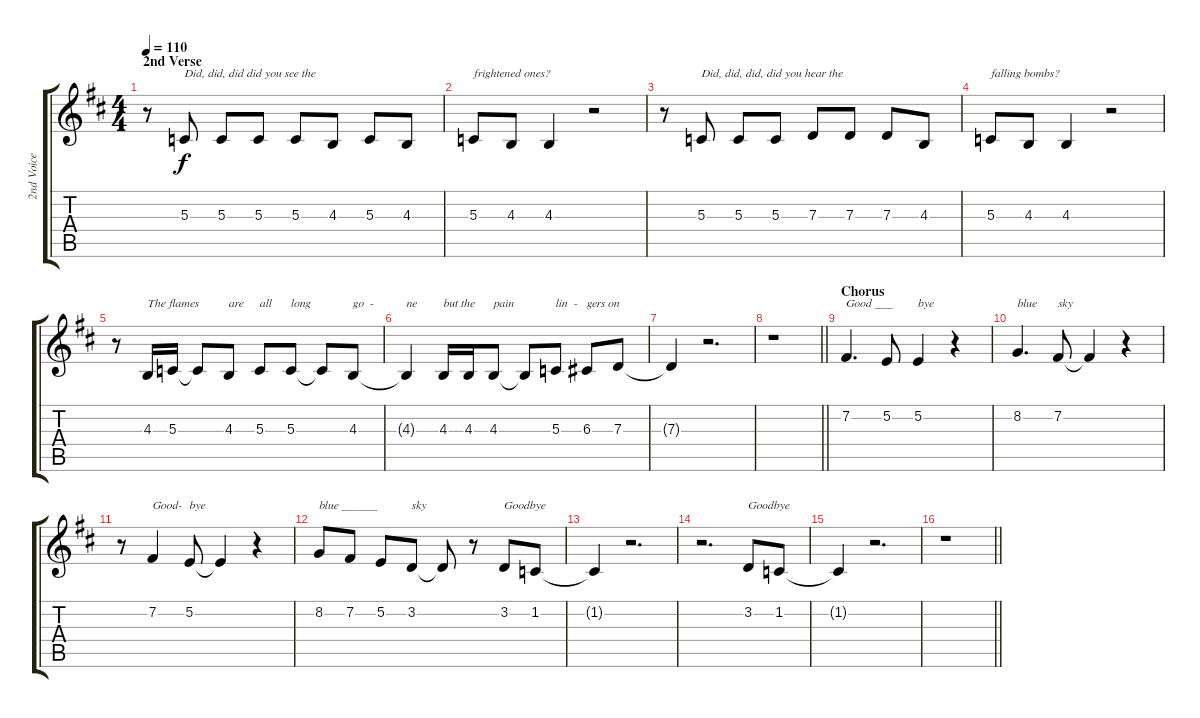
\track ("2nd Voice" "2nd Voice") {instrument synthvoice}
\staff {score tabs}
\tuning (E4 B3 G3 D3 A2 E2) {hide}
\ts (4 4)
\section ("" "2nd Verse")
\tempo 110
\clef g2
\ks d
r.8{dy f} 5.3.8{txt "Did, did, did did you see the"} 5.3.8 5.3.8 5.3.8 4.3.8 5.3.8 4.3.8 |
5.3.8{txt "frightened ones?"} 4.3.8 4.3.4 r.2 |
r.8 5.3.8{txt "Did, did, did, did you hear the"} 5.3.8 5.3.8 7.3.8 7.3.8 7.3.8 4.3.8 |
5.3.8{txt "falling bombs?"} 4.3.8 4.3.4 r.2 |
r.8 4.3.16{txt "The flames"} 5.3.16 5.3{t}.8 4.3.8{txt "are"} 5.3.8{txt "all"} 5.3.8{txt "long"} 5.3{t}.8 4.3.8{txt "go  -"} |
4.3{t}.4{txt "ne"} 4.3.16{txt "but the"} 4.3.16 4.3.8{txt "pain"} 4.3{t}.8 5.3.8{txt "lin  -"} 6.3.8{txt "gers on"} 7.3.8 |
7.3{t}.4 r.2{d} |
\barLineRight lightlight
r.1 |
\section ("" "Chorus")
7.2.4{d txt "Good ___"} 5.2.8 5.2.4{txt "bye"} r.4 |
8.2.4{d txt "blue"} 7.2.8{txt "sky"} 7.2{t}.4 r.4 |
r.8 7.2.4{txt "Good-"} 5.2.8{txt "bye"} 5.2{t}.4 r.4 |
8.2.8{txt "blue ______"} 7.2.8 5.2.8 3.2.8{txt "sky"} 3.2{t}.8 r.8 3.2.8{txt "Goodbye"} 1.2.8 |
1.2{t}.4 r.2{d} |
r.2{d} 3.2.8{txt "Goodbye"} 1.2.8 |
1.2{t}.4 r.2{d} |
\barLineRight lightlight
r.1
